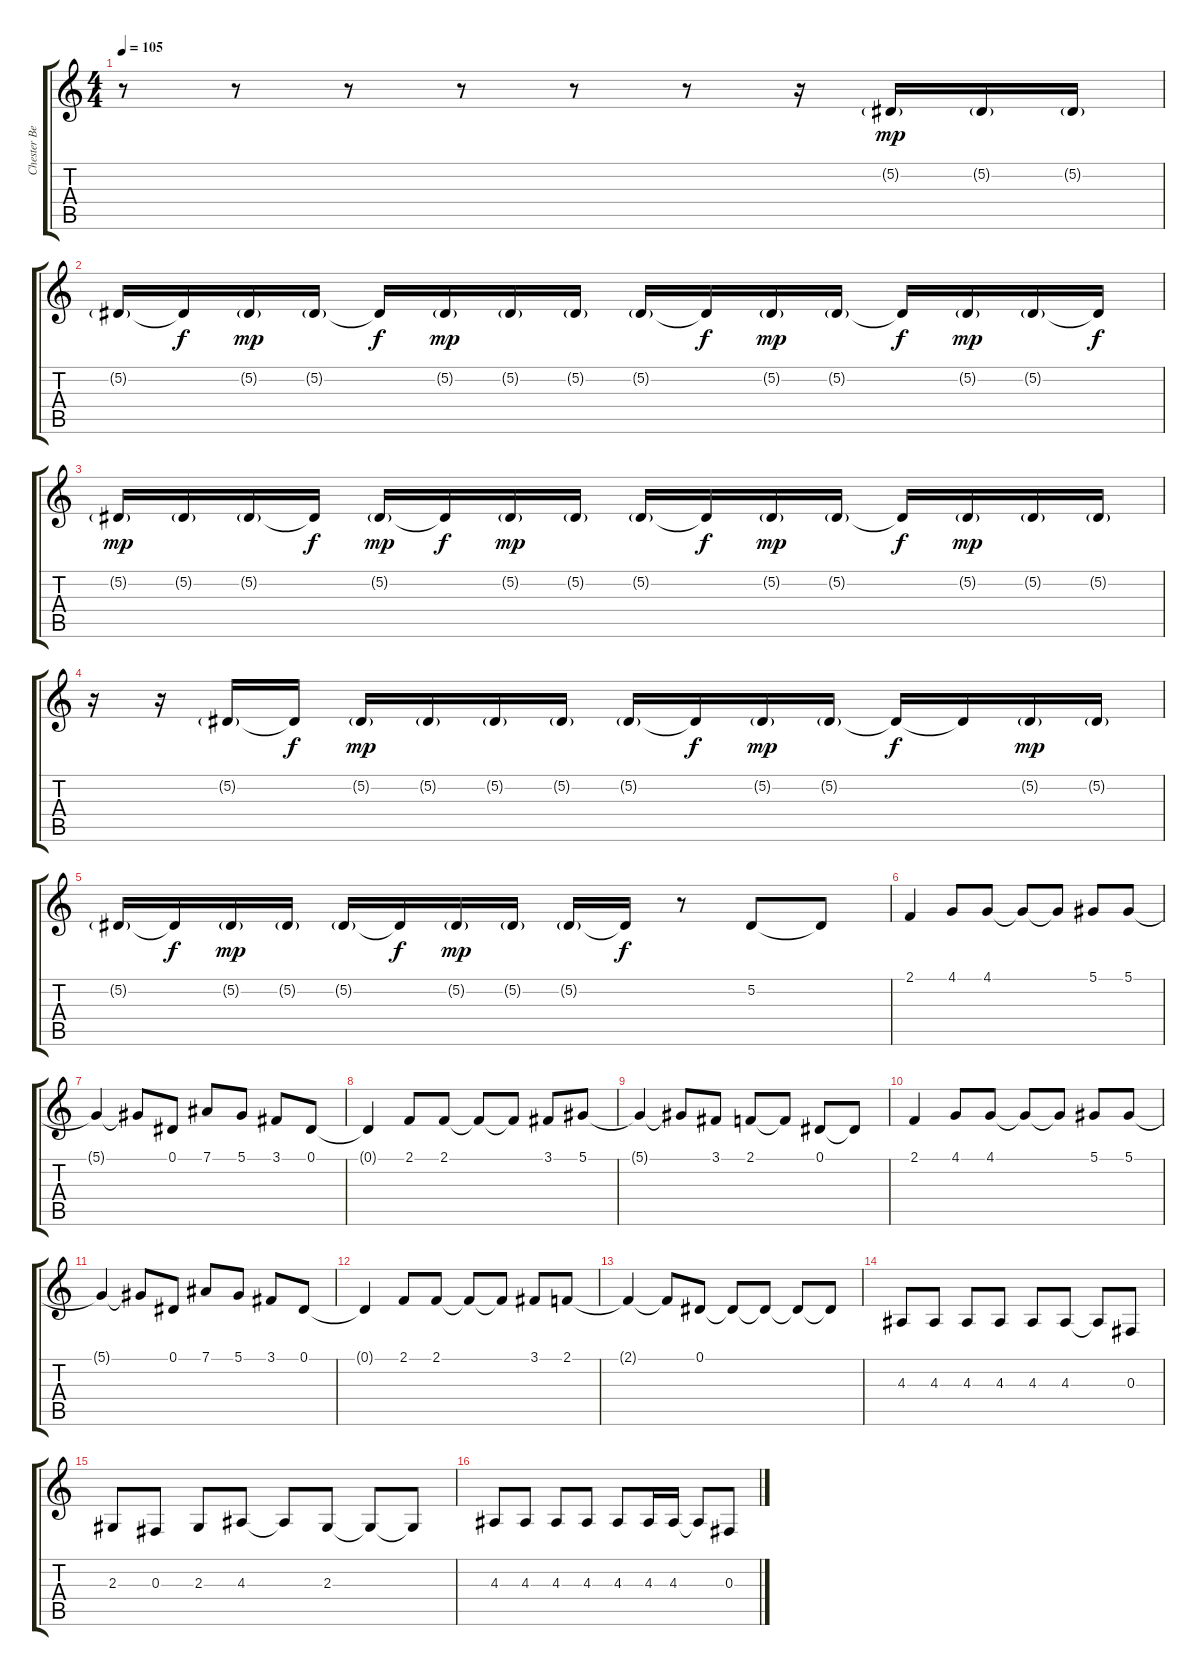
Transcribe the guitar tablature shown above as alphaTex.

\track ("Chester Bennington (Vocals)" "Chester Be") {instrument violin}
\staff {score tabs}
\tuning (Eb4 Bb3 Gb3 Db3 Ab2 Eb2) {hide}
\ts (4 4)
\tempo 105
\clef g2
\ks c
r.8{dy f} r.8 r.8 r.8 r.8 r.8 r.16 5.2{g}.16{dy mp} 5.2{g}.16 5.2{g}.16 |
5.2{g}.16 5.2{t}.16{dy f} 5.2{g}.16{dy mp} 5.2{g}.16 5.2{t}.16{dy f} 5.2{g}.16{dy mp} 5.2{g}.16 5.2{g}.16 5.2{g}.16 5.2{t}.16{dy f} 5.2{g}.16{dy mp} 5.2{g}.16 5.2{t}.16{dy f} 5.2{g}.16{dy mp} 5.2{g}.16 5.2{t}.16{dy f} |
5.2{g}.16{dy mp} 5.2{g}.16 5.2{g}.16 5.2{t}.16{dy f} 5.2{g}.16{dy mp} 5.2{t}.16{dy f} 5.2{g}.16{dy mp} 5.2{g}.16 5.2{g}.16 5.2{t}.16{dy f} 5.2{g}.16{dy mp} 5.2{g}.16 5.2{t}.16{dy f} 5.2{g}.16{dy mp} 5.2{g}.16 5.2{g}.16 |
r.16 r.16 5.2{g}.16 5.2{t}.16{dy f} 5.2{g}.16{dy mp} 5.2{g}.16 5.2{g}.16 5.2{g}.16 5.2{g}.16 5.2{t}.16{dy f} 5.2{g}.16{dy mp} 5.2{g}.16 5.2{t}.16{dy f} 5.2{t}.16 5.2{g}.16{dy mp} 5.2{g}.16 |
5.2{g}.16 5.2{t}.16{dy f} 5.2{g}.16{dy mp} 5.2{g}.16 5.2{g}.16 5.2{t}.16{dy f} 5.2{g}.16{dy mp} 5.2{g}.16 5.2{g}.16 5.2{t}.16{dy f} r.8 5.2.8 5.2{t}.8 |
2.1.4 4.1.8 4.1.8 4.1{t}.8 4.1{t}.8 5.1.8 5.1.8 |
5.1{t}.4 5.1{t}.8 0.1.8 7.1.8 5.1.8 3.1.8 0.1.8 |
0.1{t}.4 2.1.8 2.1.8 2.1{t}.8 2.1{t}.8 3.1.8 5.1.8 |
5.1{t}.4 5.1{t}.8 3.1.8 2.1.8 2.1{t}.8 0.1.8 0.1{t}.8 |
2.1.4 4.1.8 4.1.8 4.1{t}.8 4.1{t}.8 5.1.8 5.1.8 |
5.1{t}.4 5.1{t}.8 0.1.8 7.1.8 5.1.8 3.1.8 0.1.8 |
0.1{t}.4 2.1.8 2.1.8 2.1{t}.8 2.1{t}.8 3.1.8 2.1.8 |
2.1{t}.4 2.1{t}.8 0.1.8 0.1{t}.8 0.1{t}.8 0.1{t}.8 0.1{t}.8 |
4.3.8 4.3.8 4.3.8 4.3.8 4.3.8 4.3.8 4.3{t}.8 0.3.8 |
2.3.8 0.3.8 2.3.8 4.3.8 4.3{t}.8 2.3.8 2.3{t}.8 2.3{t}.8 |
4.3.8 4.3.8 4.3.8 4.3.8 4.3.8 4.3.16 4.3.16 4.3{t}.8 0.3.8
